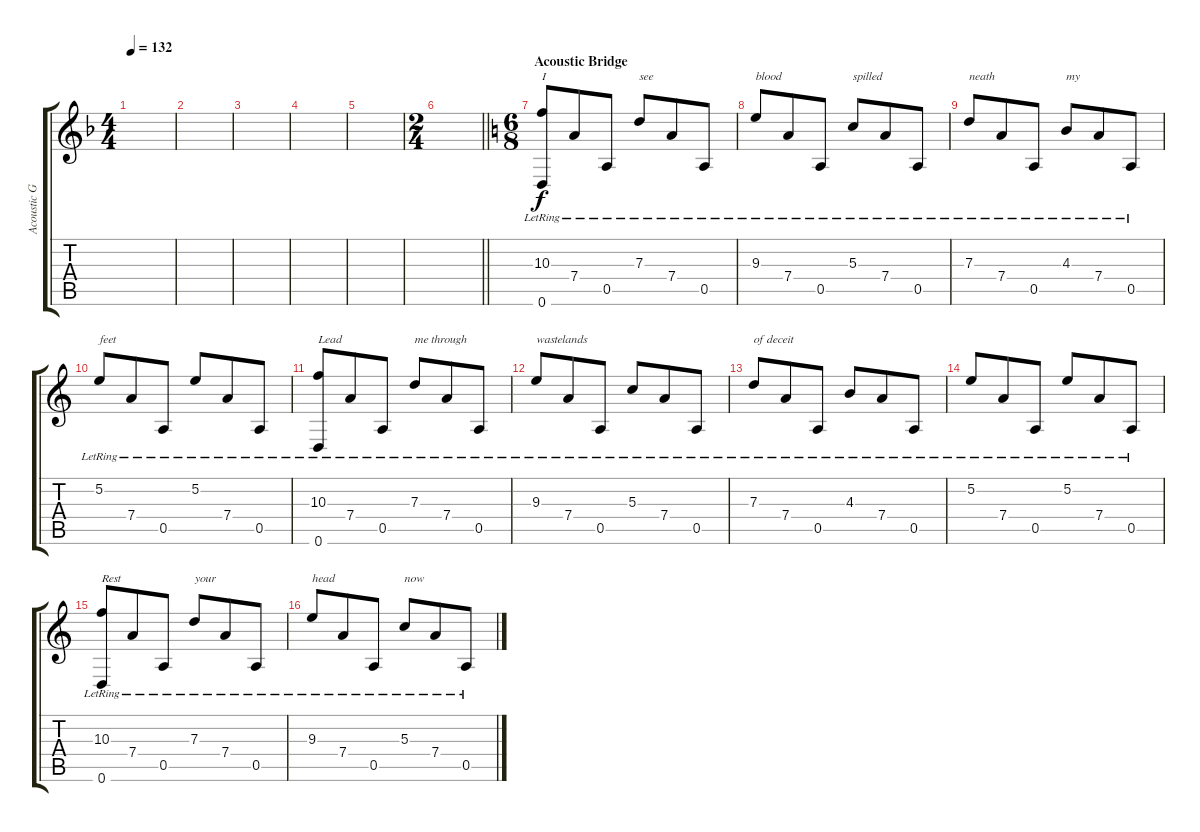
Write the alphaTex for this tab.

\track ("Acoustic Guitar" "Acoustic G") {instrument acousticguitarnylon}
\staff {score tabs}
\tuning (E4 B3 G3 D3 A2 D2) {hide}
\ts (4 4)
\tempo 132
\clef g2
\ks dminor
|
|
|
|
|
\ts (2 4)
\barLineRight lightlight
|
\ts (6 8)
\section ("" "Acoustic Bridge")
\ks aminor
(10.3{lr} 0.6{lr}).8{txt "I"} 7.4{lr}.8 0.5{lr}.8 7.3{lr}.8{txt "see"} 7.4{lr}.8 0.5{lr}.8 |
9.3{lr}.8{txt "blood"} 7.4{lr}.8 0.5{lr}.8 5.3{lr}.8{txt "spilled"} 7.4{lr}.8 0.5{lr}.8 |
7.3{lr}.8{txt "neath"} 7.4{lr}.8 0.5{lr}.8 4.3{lr}.8{txt "my"} 7.4{lr}.8 0.5{lr}.8 |
5.2{lr}.8{txt "feet"} 7.4{lr}.8 0.5{lr}.8 5.2{lr}.8 7.4{lr}.8 0.5{lr}.8 |
(10.3{lr} 0.6{lr}).8{txt "Lead"} 7.4{lr}.8 0.5{lr}.8 7.3{lr}.8{txt "me through"} 7.4{lr}.8 0.5{lr}.8 |
9.3{lr}.8{txt "wastelands"} 7.4{lr}.8 0.5{lr}.8 5.3{lr}.8 7.4{lr}.8 0.5{lr}.8 |
7.3{lr}.8{txt "of deceit"} 7.4{lr}.8 0.5{lr}.8 4.3{lr}.8 7.4{lr}.8 0.5{lr}.8 |
5.2{lr}.8 7.4{lr}.8 0.5{lr}.8 5.2{lr}.8 7.4{lr}.8 0.5{lr}.8 |
(10.3{lr} 0.6{lr}).8{txt "Rest"} 7.4{lr}.8 0.5{lr}.8 7.3{lr}.8{txt "your"} 7.4{lr}.8 0.5{lr}.8 |
9.3{lr}.8{txt "head"} 7.4{lr}.8 0.5{lr}.8 5.3{lr}.8{txt "now"} 7.4{lr}.8 0.5{lr}.8
